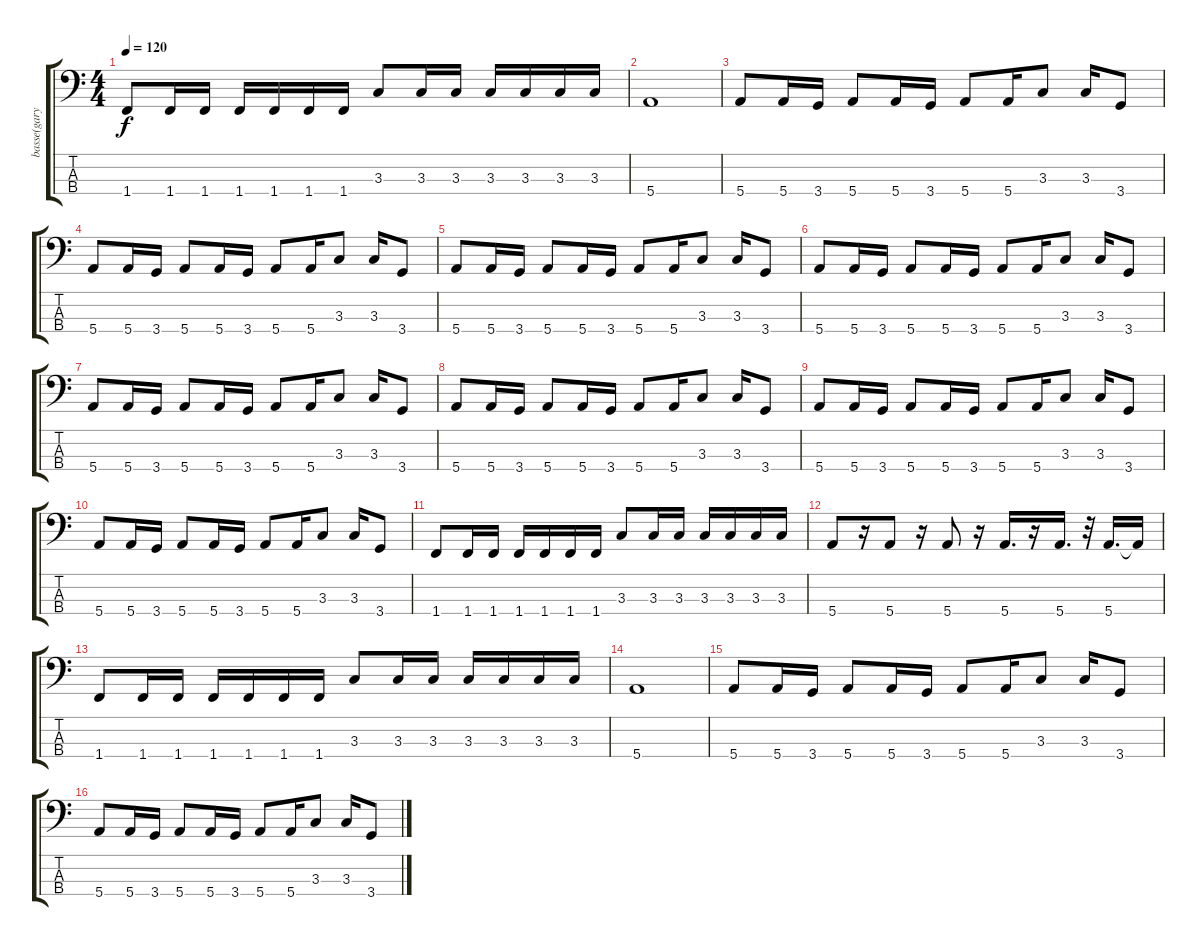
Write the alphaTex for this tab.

\track ("basse(gary)" "basse(gary") {instrument electricbasspick}
\staff {score tabs}
\tuning (G2 D2 A1 E1) {hide}
\ts (4 4)
\tempo 120
\clef f4
\ks c
1.4.8{dy f} 1.4.16 1.4.16 1.4.16 1.4.16 1.4.16 1.4.16 3.3.8 3.3.16 3.3.16 3.3.16 3.3.16 3.3.16 3.3.16 |
5.4.1 |
5.4.8 5.4.16 3.4.16 5.4.8 5.4.16 3.4.16 5.4.8 5.4.16 3.3.8 3.3.16 3.4.8 |
5.4.8 5.4.16 3.4.16 5.4.8 5.4.16 3.4.16 5.4.8 5.4.16 3.3.8 3.3.16 3.4.8 |
5.4.8 5.4.16 3.4.16 5.4.8 5.4.16 3.4.16 5.4.8 5.4.16 3.3.8 3.3.16 3.4.8 |
5.4.8 5.4.16 3.4.16 5.4.8 5.4.16 3.4.16 5.4.8 5.4.16 3.3.8 3.3.16 3.4.8 |
5.4.8 5.4.16 3.4.16 5.4.8 5.4.16 3.4.16 5.4.8 5.4.16 3.3.8 3.3.16 3.4.8 |
5.4.8 5.4.16 3.4.16 5.4.8 5.4.16 3.4.16 5.4.8 5.4.16 3.3.8 3.3.16 3.4.8 |
5.4.8 5.4.16 3.4.16 5.4.8 5.4.16 3.4.16 5.4.8 5.4.16 3.3.8 3.3.16 3.4.8 |
5.4.8 5.4.16 3.4.16 5.4.8 5.4.16 3.4.16 5.4.8 5.4.16 3.3.8 3.3.16 3.4.8 |
1.4.8 1.4.16 1.4.16 1.4.16 1.4.16 1.4.16 1.4.16 3.3.8 3.3.16 3.3.16 3.3.16 3.3.16 3.3.16 3.3.16 |
5.4.8 r.16 5.4.8 r.16 5.4.8 r.16 5.4.16{d} r.16 5.4.16{d} r.32 5.4.16{d} 5.4{t}.16 |
1.4.8 1.4.16 1.4.16 1.4.16 1.4.16 1.4.16 1.4.16 3.3.8 3.3.16 3.3.16 3.3.16 3.3.16 3.3.16 3.3.16 |
5.4.1 |
5.4.8 5.4.16 3.4.16 5.4.8 5.4.16 3.4.16 5.4.8 5.4.16 3.3.8 3.3.16 3.4.8 |
5.4.8 5.4.16 3.4.16 5.4.8 5.4.16 3.4.16 5.4.8 5.4.16 3.3.8 3.3.16 3.4.8
